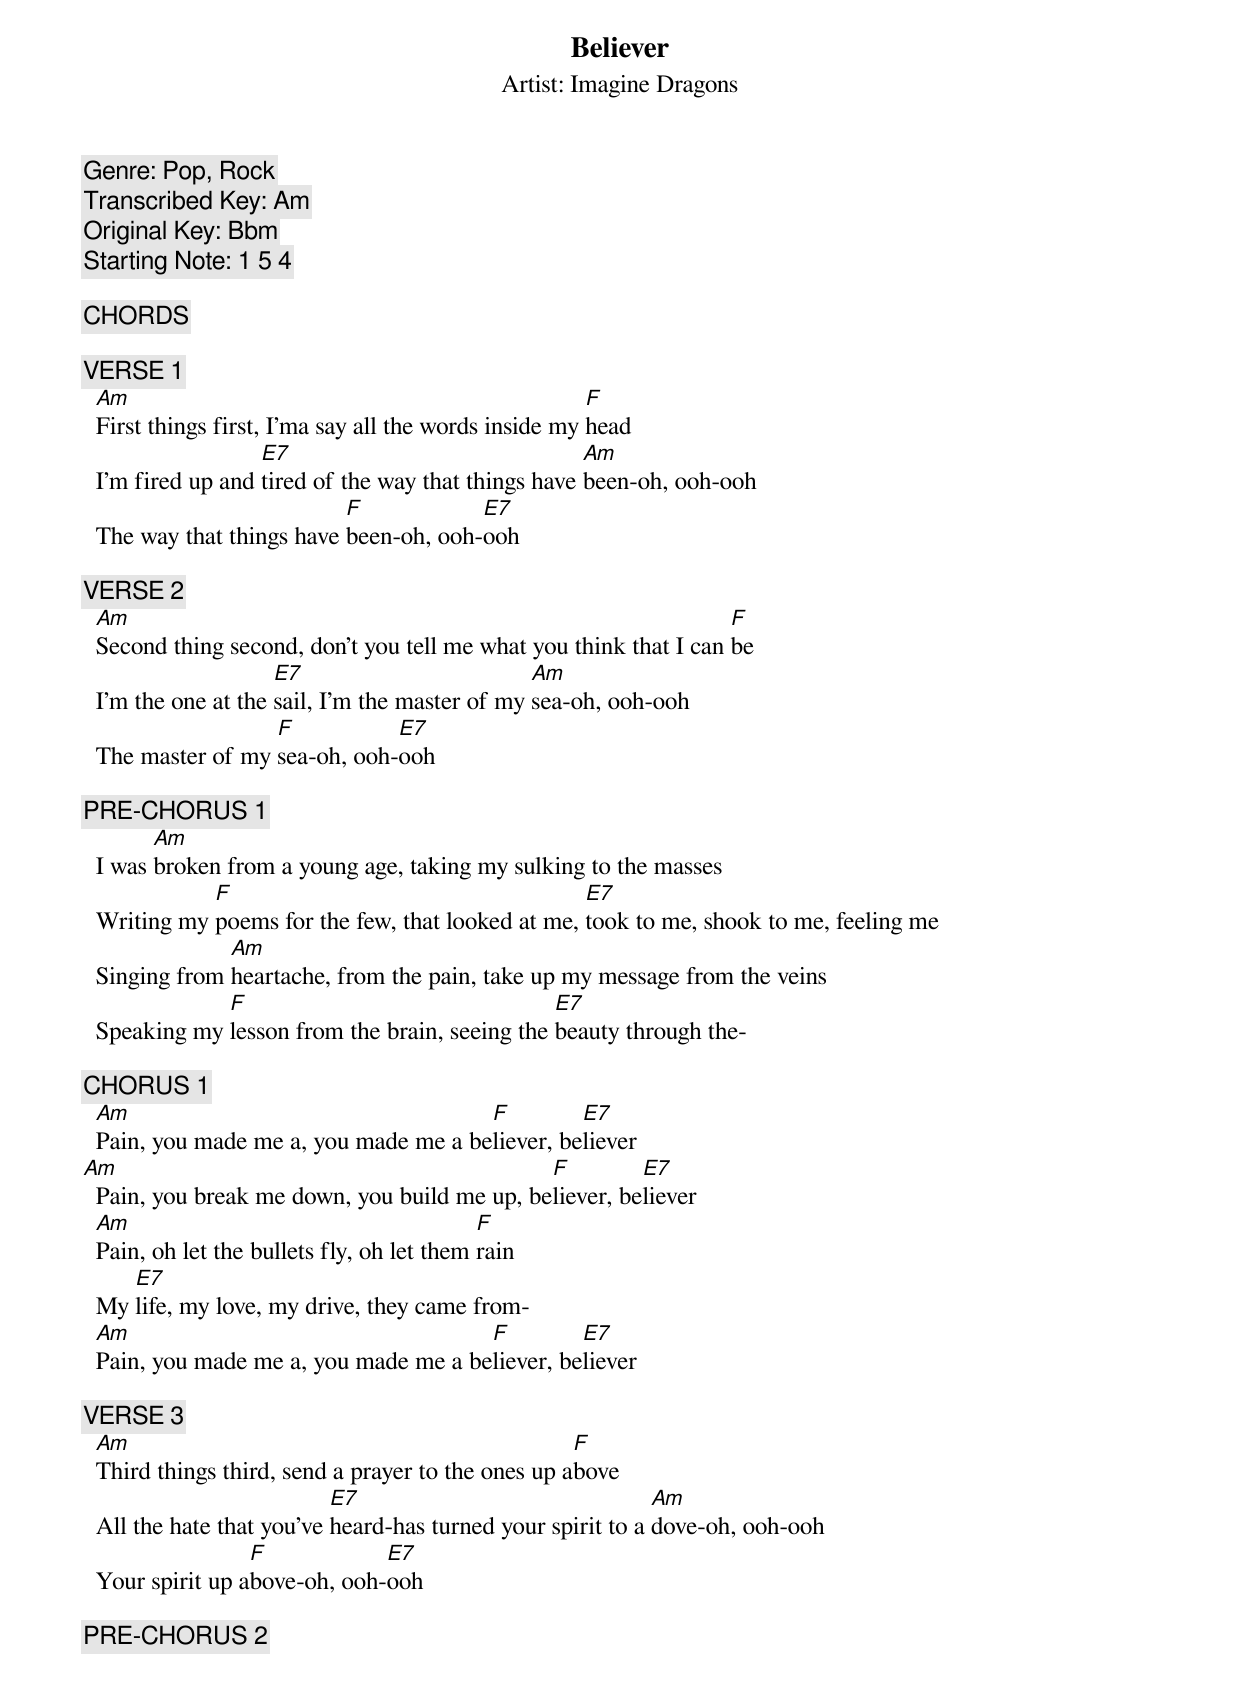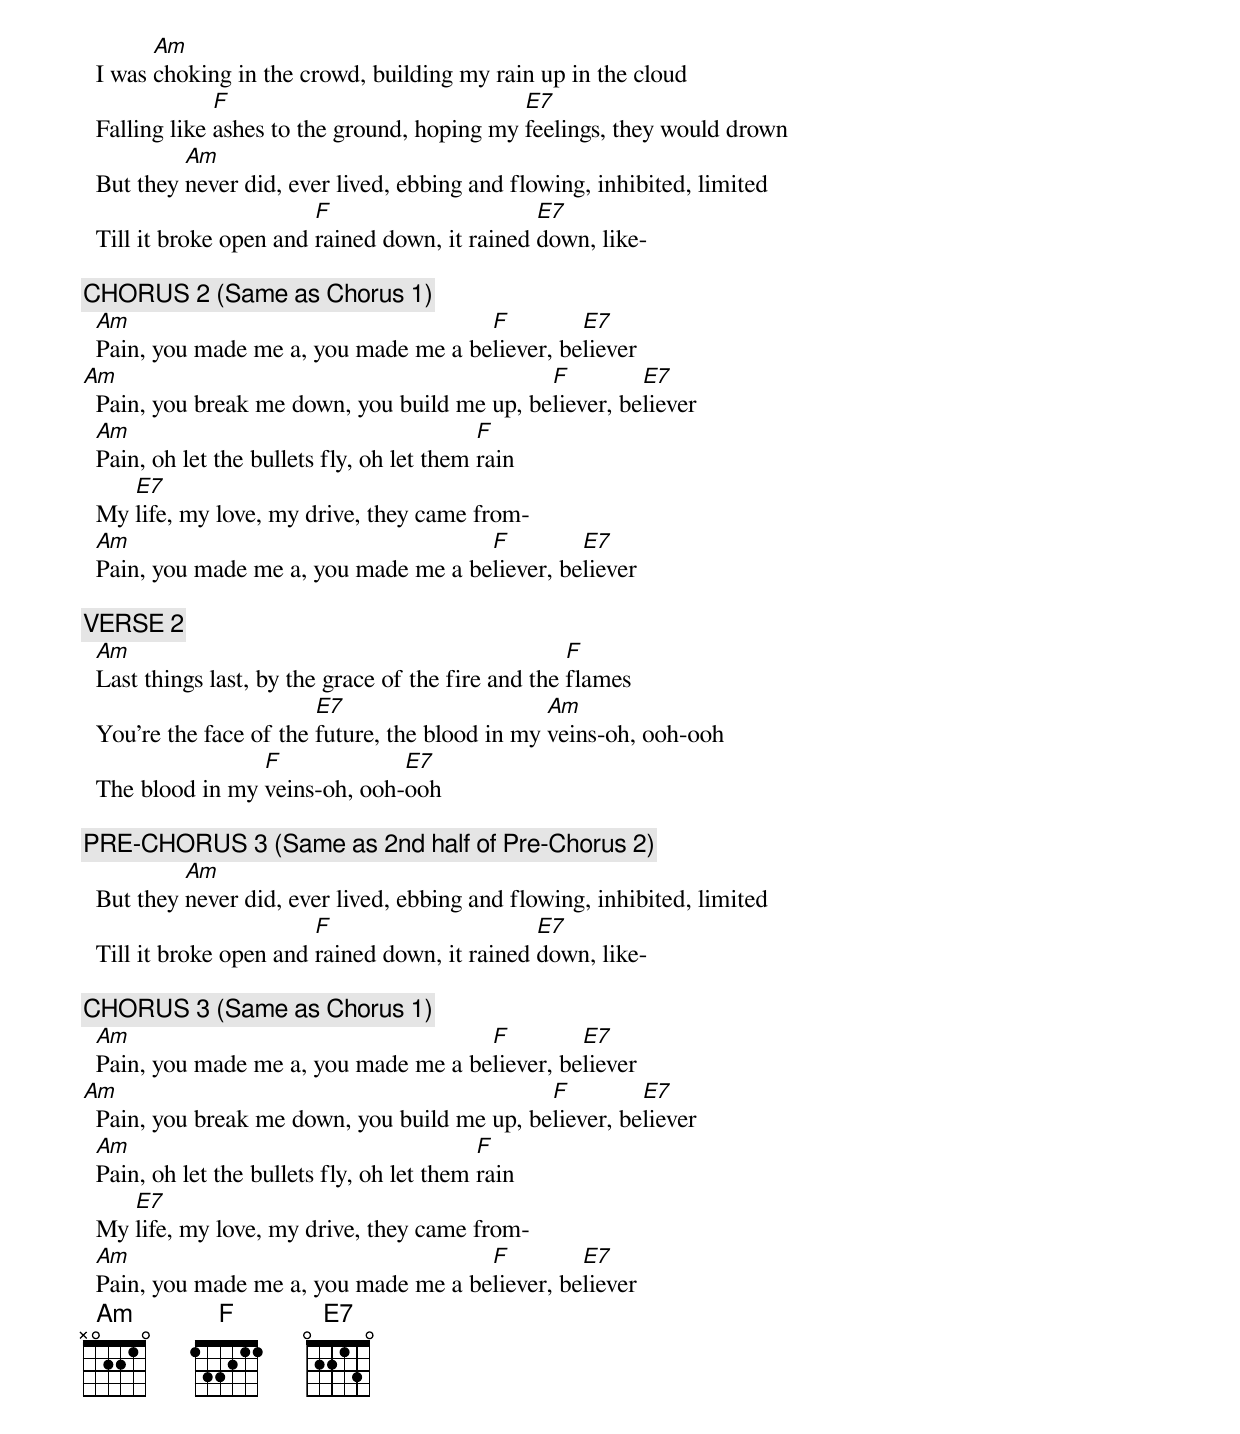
Believer
Artist: Imagine Dragons
Genre: Pop, Rock
Transcribed Key: Am
Original Key: Bbm
Starting Note: 1 5 4

[CHORDS]
  Am  2000      F  2010      E7  1202

[VERSE 1]
  Am                                                   F
  First things first, I'ma say all the words inside my head
                   E7                                Am
  I'm fired up and tired of the way that things have been-oh, ooh-ooh
                           F            E7
  The way that things have been-oh, ooh-ooh

[VERSE 2]
  Am                                                               F
  Second thing second, don't you tell me what you think that I can be
                     E7                         Am
  I'm the one at the sail, I'm the master of my sea-oh, ooh-ooh
                   F           E7
  The master of my sea-oh, ooh-ooh

[PRE-CHORUS 1]
        Am
  I was broken from a young age, taking my sulking to the masses
             F                                     E7
  Writing my poems for the few, that looked at me, took to me, shook to me, feeling me
               Am
  Singing from heartache, from the pain, take up my message from the veins
              F                                 E7
  Speaking my lesson from the brain, seeing the beauty through the-

[CHORUS 1]
  Am                                   F         E7
  Pain, you made me a, you made me a believer, believer
Am                                            F         E7
  Pain, you break me down, you build me up, believer, believer
  Am                                        F
  Pain, oh let the bullets fly, oh let them rain
     E7
  My life, my love, my drive, they came from-
  Am                                   F         E7
  Pain, you made me a, you made me a believer, believer

[VERSE 3]
  Am                                                F
  Third things third, send a prayer to the ones up above
                           E7                                Am
  All the hate that you've heard-has turned your spirit to a dove-oh, ooh-ooh
                  F            E7
  Your spirit up above-oh, ooh-ooh

[PRE-CHORUS 2]
        Am
  I was choking in the crowd, building my rain up in the cloud
               F                              E7
  Falling like ashes to the ground, hoping my feelings, they would drown
           Am
  But they never did, ever lived, ebbing and flowing, inhibited, limited
                         F                      E7
  Till it broke open and rained down, it rained down, like-

[CHORUS 2] (Same as Chorus 1)
  Am                                   F         E7
  Pain, you made me a, you made me a believer, believer
Am                                            F         E7
  Pain, you break me down, you build me up, believer, believer
  Am                                        F
  Pain, oh let the bullets fly, oh let them rain
     E7
  My life, my love, my drive, they came from-
  Am                                   F         E7
  Pain, you made me a, you made me a believer, believer

[VERSE 2]
  Am                                                 F
  Last things last, by the grace of the fire and the flames
                         E7                      Am
  You're the face of the future, the blood in my veins-oh, ooh-ooh
                  F             E7
  The blood in my veins-oh, ooh-ooh

[PRE-CHORUS 3] (Same as 2nd half of Pre-Chorus 2)
           Am
  But they never did, ever lived, ebbing and flowing, inhibited, limited
                         F                      E7
  Till it broke open and rained down, it rained down, like-

[CHORUS 3] (Same as Chorus 1)
  Am                                   F         E7
  Pain, you made me a, you made me a believer, believer
Am                                            F         E7
  Pain, you break me down, you build me up, believer, believer
  Am                                        F
  Pain, oh let the bullets fly, oh let them rain
     E7
  My life, my love, my drive, they came from-
  Am                                   F         E7
  Pain, you made me a, you made me a believer, believer
